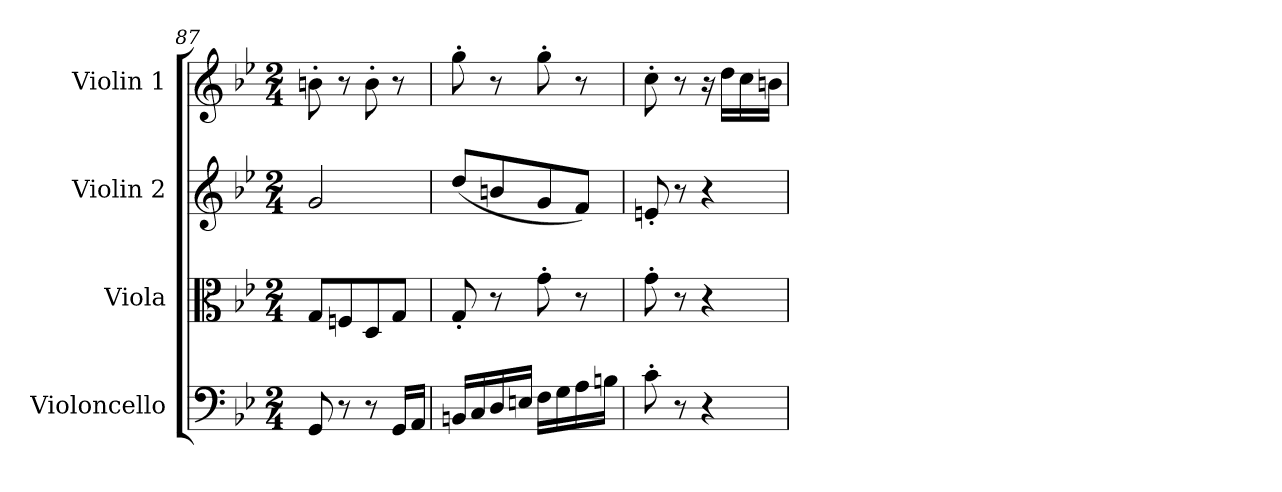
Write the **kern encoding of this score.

**kern	**kern	**kern	**kern
*part4	*part3	*part2	*part1
*staff4	*staff3	*staff2	*staff1
*I"Violoncello	*I"Viola	*I"Violin 2	*I"Violin 1
*I'Vc	*I'Vla	*I'Vln	*I'Vln
*clefF4	*clefC3	*clefG2	*clefG2
*k[b-e-]	*k[b-e-]	*k[b-e-]	*k[b-e-]
*M2/4	*M2/4	*M2/4	*M2/4
=87	=87	=87	=87
8GG/	8G/L	2g/	8bn'\
8r	8Fn/	.	8r
8r	8D/	.	8b'\
16GG/LL	8G/J	.	8r
16AA/JJ	.	.	.
=88	=88	=88	=88
16BBn/LL	8G'/	(8dd/L	8gg'\
16C/	.	.	.
16D/	8r	8bn/	8r
16En/JJ	.	.	.
16F\LL	8g'\	8g/	8gg'\
16G\	.	.	.
16A\	8r	8f/J)	8r
16Bn\JJ	.	.	.
=89	=89	=89	=89
8c'\	8g'\	8en'/	8cc'\
8r	8r	8r	8r
4r	4r	4r	16r
.	.	.	16dd\LL
.	.	.	16cc\
.	.	.	16bn\JJ
=	=	=	=
*-	*-	*-	*-
